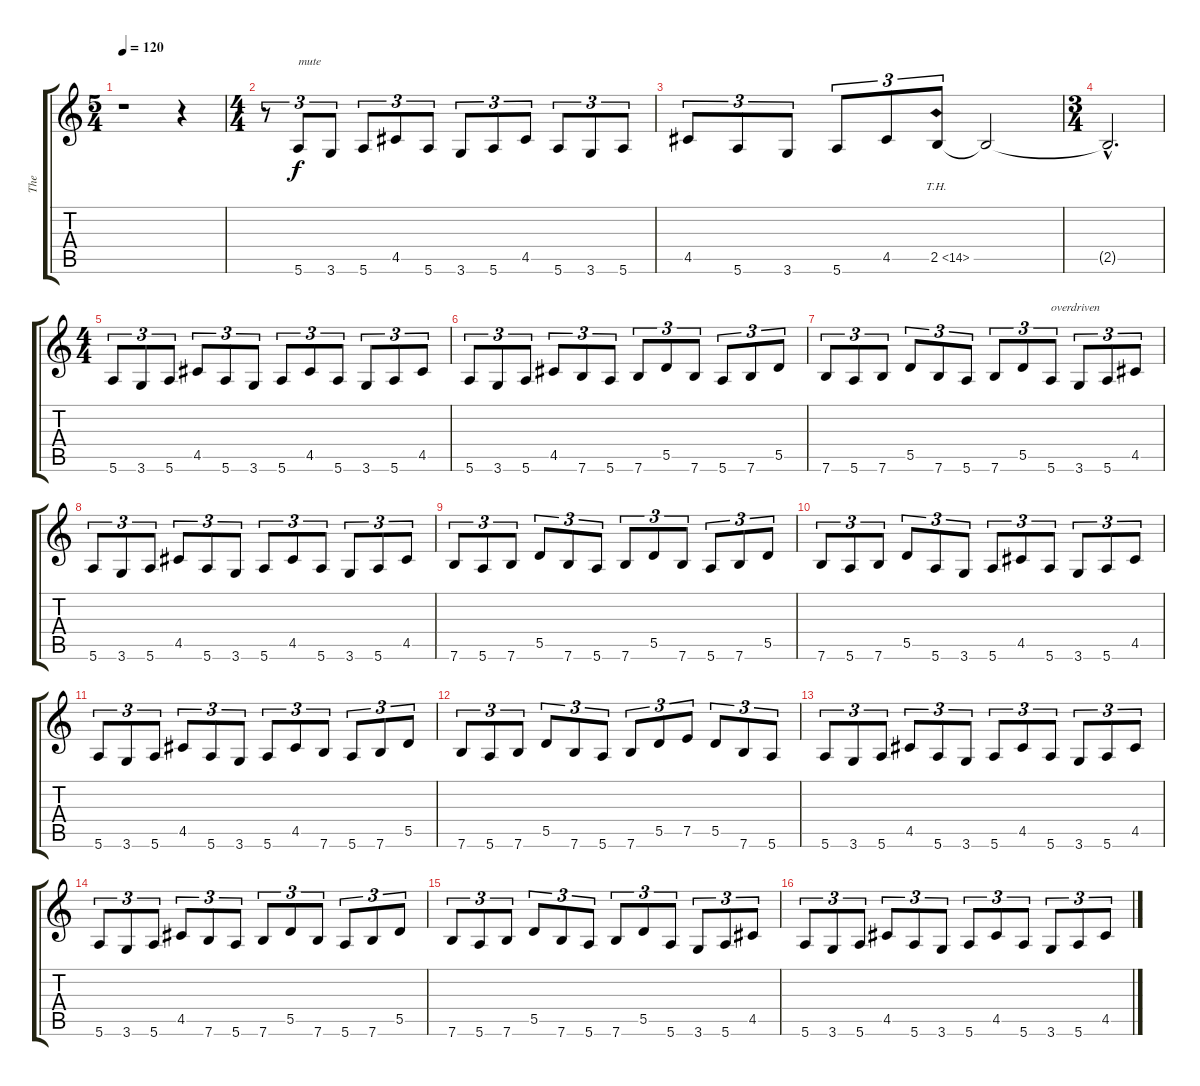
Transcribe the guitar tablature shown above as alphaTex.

\track ("The" "The") {instrument overdrivenguitar}
\staff {score tabs}
\tuning (E4 B3 G3 D3 A2 E2) {hide}
\ts (5 4)
\tempo 120
\clef g2
\ks c
r.1{dy f instrument overdrivenguitar} r.4 |
\ts (4 4)
r.8{tu (3 2)} 5.6.8{tu (3 2) txt "mute" volume 12 instrument electricguitarmuted} 3.6.8{tu (3 2)} 5.6.8{tu (3 2)} 4.5.8{tu (3 2)} 5.6.8{tu (3 2)} 3.6.8{tu (3 2)} 5.6.8{tu (3 2)} 4.5.8{tu (3 2)} 5.6.8{tu (3 2)} 3.6.8{tu (3 2)} 5.6.8{tu (3 2)} |
4.5.8{tu (3 2)} 5.6.8{tu (3 2)} 3.6.8{tu (3 2)} 5.6.8{tu (3 2)} 4.5.8{tu (3 2)} 2.5{th 12}.8{tu (3 2)} 2.5{t}.2 |
\ts (3 4)
2.5{hac t}.2{d} |
\ts (4 4)
5.6.8{tu (3 2) volume 14} 3.6.8{tu (3 2)} 5.6.8{tu (3 2)} 4.5.8{tu (3 2)} 5.6.8{tu (3 2)} 3.6.8{tu (3 2)} 5.6.8{tu (3 2)} 4.5.8{tu (3 2)} 5.6.8{tu (3 2)} 3.6.8{tu (3 2)} 5.6.8{tu (3 2)} 4.5.8{tu (3 2)} |
5.6.8{tu (3 2)} 3.6.8{tu (3 2)} 5.6.8{tu (3 2)} 4.5.8{tu (3 2)} 7.6.8{tu (3 2)} 5.6.8{tu (3 2)} 7.6.8{tu (3 2)} 5.5.8{tu (3 2)} 7.6.8{tu (3 2)} 5.6.8{tu (3 2)} 7.6.8{tu (3 2)} 5.5.8{tu (3 2)} |
7.6.8{tu (3 2)} 5.6.8{tu (3 2)} 7.6.8{tu (3 2)} 5.5.8{tu (3 2)} 7.6.8{tu (3 2)} 5.6.8{tu (3 2)} 7.6.8{tu (3 2)} 5.5.8{tu (3 2)} 5.6.8{tu (3 2) txt "overdriven" instrument overdrivenguitar} 3.6.8{tu (3 2)} 5.6.8{tu (3 2)} 4.5.8{tu (3 2)} |
5.6.8{tu (3 2)} 3.6.8{tu (3 2)} 5.6.8{tu (3 2)} 4.5.8{tu (3 2)} 5.6.8{tu (3 2)} 3.6.8{tu (3 2)} 5.6.8{tu (3 2)} 4.5.8{tu (3 2)} 5.6.8{tu (3 2)} 3.6.8{tu (3 2)} 5.6.8{tu (3 2)} 4.5.8{tu (3 2)} |
7.6.8{tu (3 2)} 5.6.8{tu (3 2)} 7.6.8{tu (3 2)} 5.5.8{tu (3 2)} 7.6.8{tu (3 2)} 5.6.8{tu (3 2)} 7.6.8{tu (3 2)} 5.5.8{tu (3 2)} 7.6.8{tu (3 2)} 5.6.8{tu (3 2)} 7.6.8{tu (3 2)} 5.5.8{tu (3 2)} |
7.6.8{tu (3 2)} 5.6.8{tu (3 2)} 7.6.8{tu (3 2)} 5.5.8{tu (3 2)} 5.6.8{tu (3 2)} 3.6.8{tu (3 2)} 5.6.8{tu (3 2)} 4.5.8{tu (3 2)} 5.6.8{tu (3 2)} 3.6.8{tu (3 2)} 5.6.8{tu (3 2)} 4.5.8{tu (3 2)} |
5.6.8{tu (3 2)} 3.6.8{tu (3 2)} 5.6.8{tu (3 2)} 4.5.8{tu (3 2)} 5.6.8{tu (3 2)} 3.6.8{tu (3 2)} 5.6.8{tu (3 2)} 4.5.8{tu (3 2)} 7.6.8{tu (3 2)} 5.6.8{tu (3 2)} 7.6.8{tu (3 2)} 5.5.8{tu (3 2)} |
7.6.8{tu (3 2)} 5.6.8{tu (3 2)} 7.6.8{tu (3 2)} 5.5.8{tu (3 2)} 7.6.8{tu (3 2)} 5.6.8{tu (3 2)} 7.6.8{tu (3 2)} 5.5.8{tu (3 2)} 7.5.8{tu (3 2)} 5.5.8{tu (3 2)} 7.6.8{tu (3 2)} 5.6.8{tu (3 2)} |
5.6.8{tu (3 2)} 3.6.8{tu (3 2)} 5.6.8{tu (3 2)} 4.5.8{tu (3 2)} 5.6.8{tu (3 2)} 3.6.8{tu (3 2)} 5.6.8{tu (3 2)} 4.5.8{tu (3 2)} 5.6.8{tu (3 2)} 3.6.8{tu (3 2)} 5.6.8{tu (3 2)} 4.5.8{tu (3 2)} |
5.6.8{tu (3 2)} 3.6.8{tu (3 2)} 5.6.8{tu (3 2)} 4.5.8{tu (3 2)} 7.6.8{tu (3 2)} 5.6.8{tu (3 2)} 7.6.8{tu (3 2)} 5.5.8{tu (3 2)} 7.6.8{tu (3 2)} 5.6.8{tu (3 2)} 7.6.8{tu (3 2)} 5.5.8{tu (3 2)} |
7.6.8{tu (3 2)} 5.6.8{tu (3 2)} 7.6.8{tu (3 2)} 5.5.8{tu (3 2)} 7.6.8{tu (3 2)} 5.6.8{tu (3 2)} 7.6.8{tu (3 2)} 5.5.8{tu (3 2)} 5.6.8{tu (3 2)} 3.6.8{tu (3 2)} 5.6.8{tu (3 2)} 4.5.8{tu (3 2)} |
5.6.8{tu (3 2)} 3.6.8{tu (3 2)} 5.6.8{tu (3 2)} 4.5.8{tu (3 2)} 5.6.8{tu (3 2)} 3.6.8{tu (3 2)} 5.6.8{tu (3 2)} 4.5.8{tu (3 2)} 5.6.8{tu (3 2)} 3.6.8{tu (3 2)} 5.6.8{tu (3 2)} 4.5.8{tu (3 2)}
